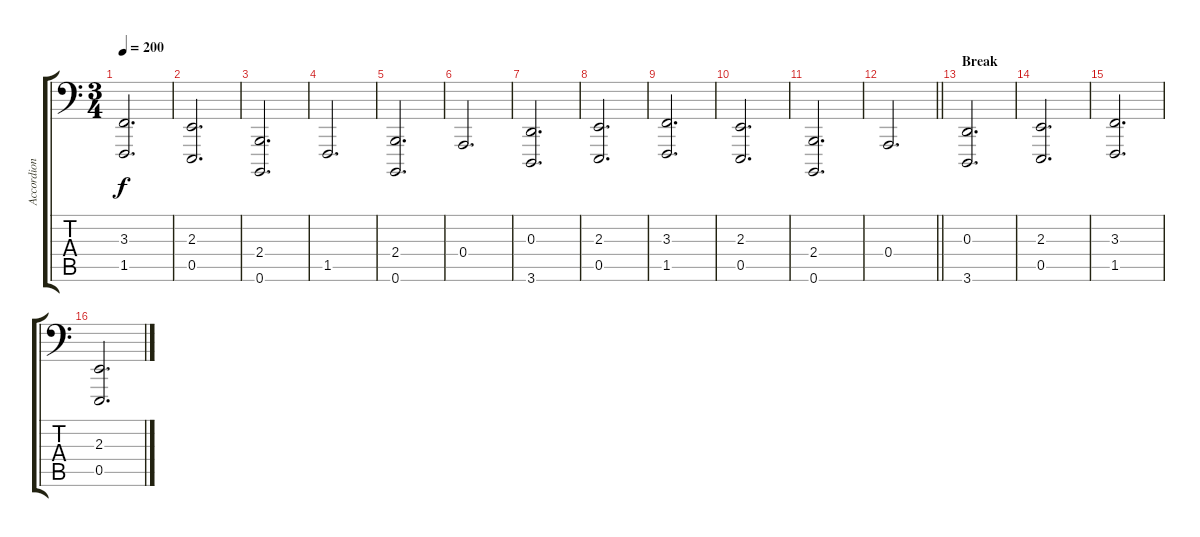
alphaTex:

\track ("Accordion (Rhythm 2)" "Accordion ") {instrument accordion}
\staff {score tabs}
\tuning (C3 G2 D2 A1 E1 B0) {hide}
\ts (3 4)
\tempo 200
\clef f4
\ks c
(3.3 1.5).2{d dy f} |
(2.3 0.5).2{d} |
(2.4 0.6).2{d} |
1.5.2{d} |
(2.4 0.6).2{d} |
0.4.2{d} |
(0.3 3.6).2{d} |
(2.3 0.5).2{d} |
(3.3 1.5).2{d} |
(2.3 0.5).2{d} |
(2.4 0.6).2{d} |
\barLineRight lightlight
0.4.2{d} |
\section ("" "Break")
(0.3 3.6).2{d} |
(2.3 0.5).2{d} |
(3.3 1.5).2{d} |
(2.3 0.5).2{d}
